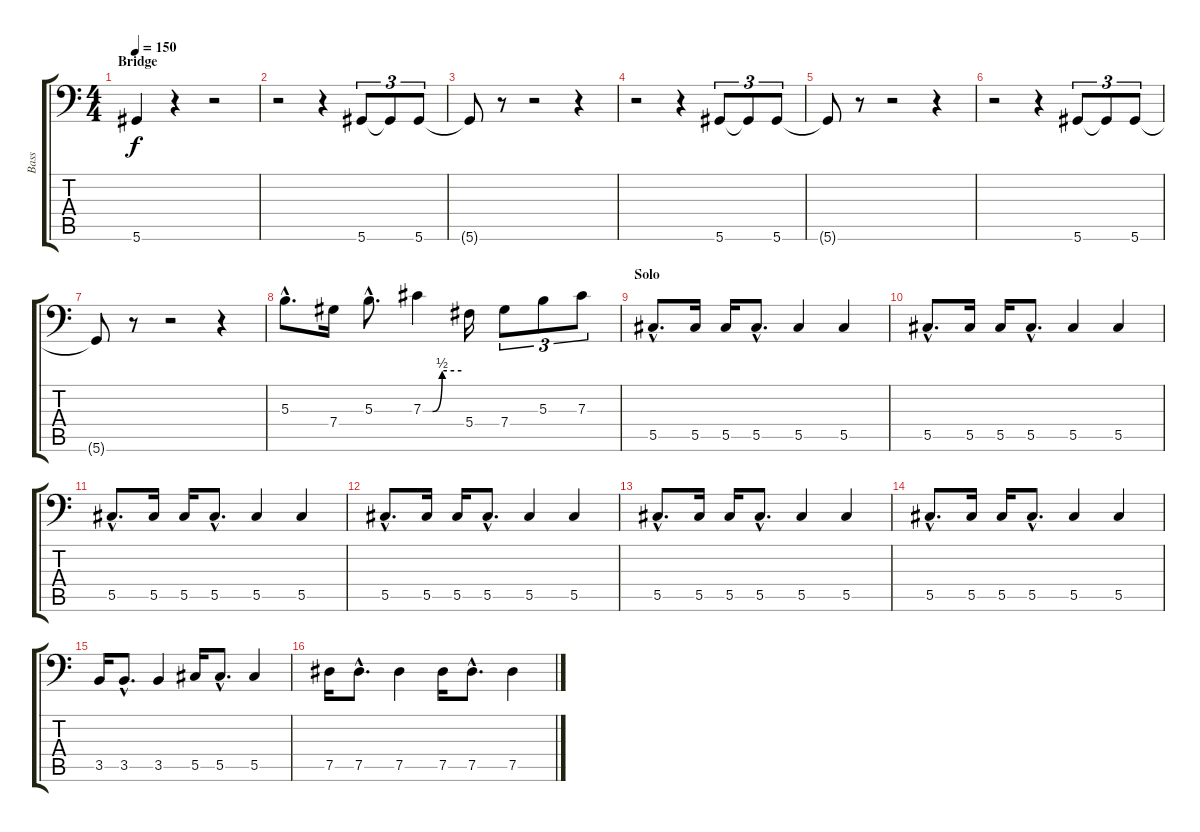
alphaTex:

\track ("Bass" "Bass") {instrument distortionguitar}
\staff {score tabs}
\tuning (Eb3 Bb2 Gb2 Db2 Ab1 Eb1) {hide}
\ts (4 4)
\section ("" "Bridge")
\tempo 150
\clef f4
\ks c
5.6.4{dy f} r.4 r.2 |
r.2 r.4 5.6.8{tu (3 2)} 5.6{t}.8{tu (3 2)} 5.6.8{tu (3 2)} |
5.6{t}.8 r.8 r.2 r.4 |
r.2 r.4 5.6.8{tu (3 2)} 5.6{t}.8{tu (3 2)} 5.6.8{tu (3 2)} |
5.6{t}.8 r.8 r.2 r.4 |
r.2 r.4 5.6.8{tu (3 2)} 5.6{t}.8{tu (3 2)} 5.6.8{tu (3 2)} |
5.6{t}.8 r.8 r.2 r.4 |
5.3{hac}.8{d} 7.4.16 5.3{hac}.8{d} 7.3{be (custom 0 0 15 0 30 2 60 2)}.4 5.4.16 7.4.8{tu (3 2)} 5.3.8{tu (3 2)} 7.3.8{tu (3 2)} |
\section ("" "Solo")
5.5{hac}.8{d} 5.5.16 5.5.16 5.5{hac}.8{d} 5.5.4 5.5.4 |
5.5{hac}.8{d} 5.5.16 5.5.16 5.5{hac}.8{d} 5.5.4 5.5.4 |
5.5{hac}.8{d} 5.5.16 5.5.16 5.5{hac}.8{d} 5.5.4 5.5.4 |
5.5{hac}.8{d} 5.5.16 5.5.16 5.5{hac}.8{d} 5.5.4 5.5.4 |
5.5{hac}.8{d} 5.5.16 5.5.16 5.5{hac}.8{d} 5.5.4 5.5.4 |
5.5{hac}.8{d} 5.5.16 5.5.16 5.5{hac}.8{d} 5.5.4 5.5.4 |
3.5.16 3.5{hac}.8{d} 3.5.4 5.5.16 5.5{hac}.8{d} 5.5.4 |
7.5.16 7.5{hac}.8{d} 7.5.4 7.5.16 7.5{hac}.8{d} 7.5.4
